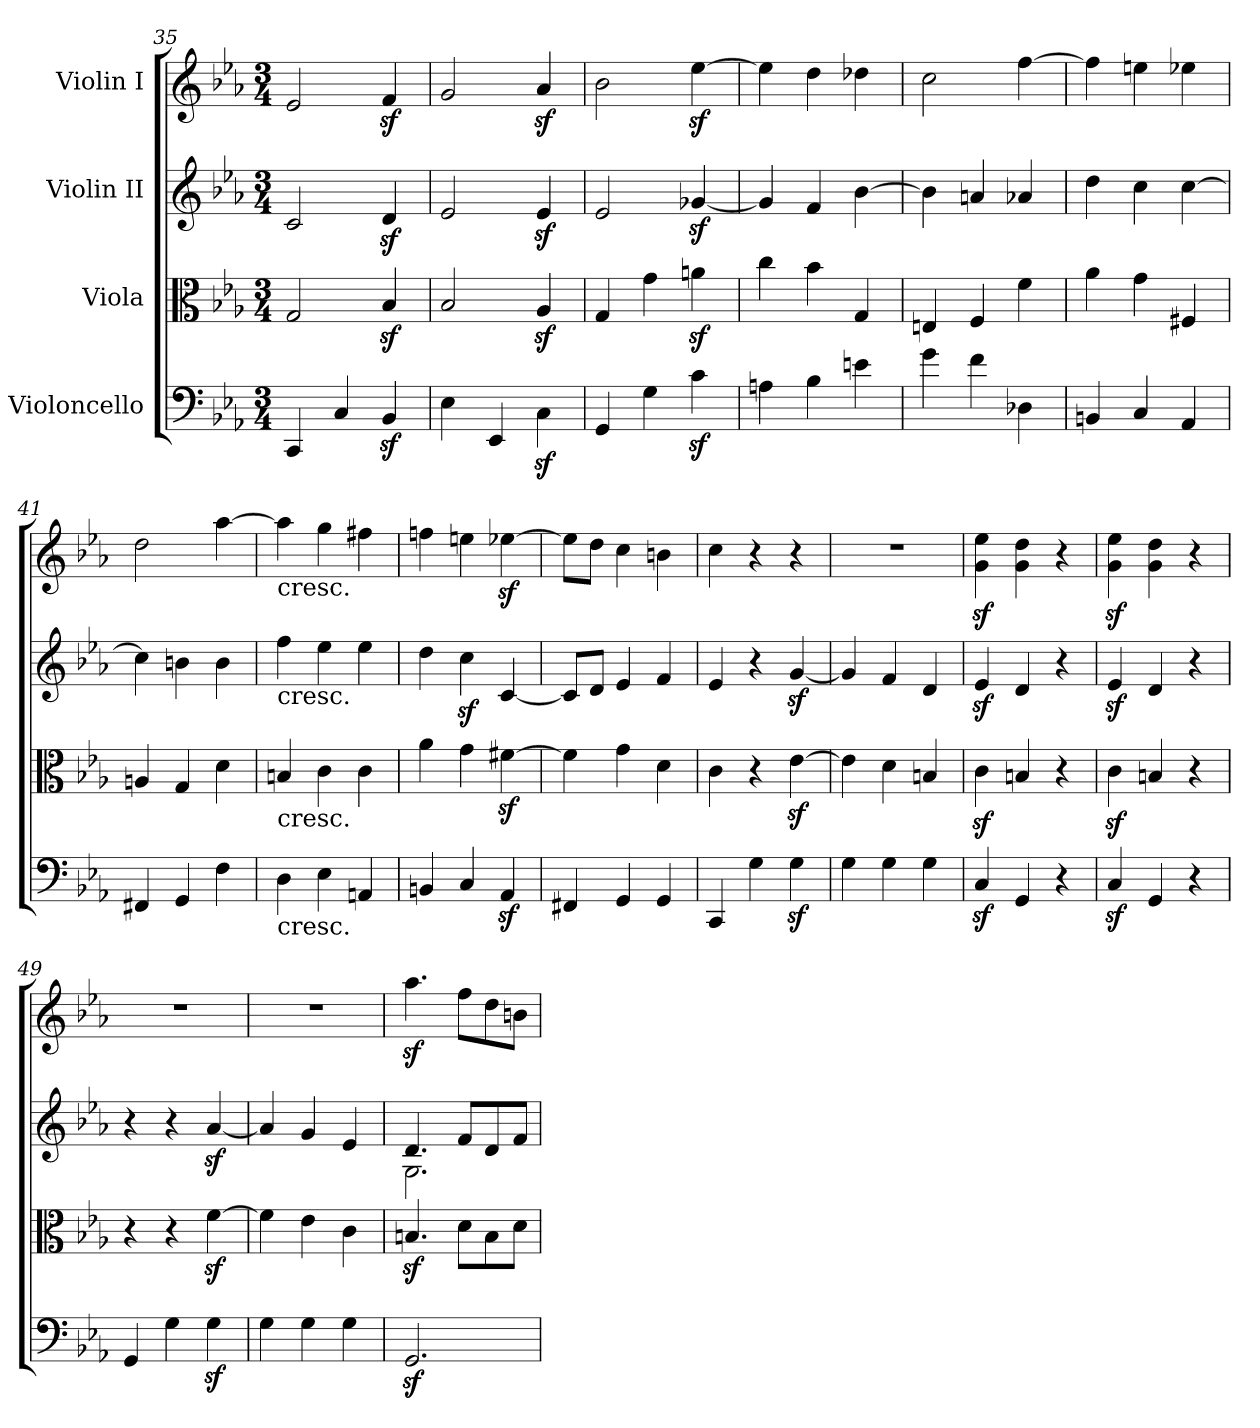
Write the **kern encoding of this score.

**kern	**kern	**kern	**kern
*part4	*part3	*part2	*part1
*staff4	*staff3	*staff2	*staff1
*I"Violoncello	*I"Viola	*I"Violin II	*I"Violin I
*clefF4	*clefC3	*clefG2	*clefG2
*k[b-e-a-]	*k[b-e-a-]	*k[b-e-a-]	*k[b-e-a-]
*M3/4	*M3/4	*M3/4	*M3/4
=35	=35	=35	=35
4CC/	2G/	2c/	2e-/
4C/	.	.	.
4BB-z</	4B-z</	4dz</	4fz</
=36	=36	=36	=36
4E-\	2B-/	2e-/	2g/
4EE-/	.	.	.
4Cz<\	4A-z</	4e-z</	4a-z</
=37	=37	=37	=37
4GG/	4G/	2e-/	2b-\
4G\	4g\	.	.
4cz<\	4anz<\	[4g-Xz</	[4ee-z<\
!!LO:LB:g=z
=38	=38	=38	=38
4An\	4cc\	4g-/]	4ee-\]
4B-\	4b-\	4f/	4dd\
4en\	4G/	[4b-\	4dd-X\
=39	=39	=39	=39
4g\	4En/	4b-\]	2cc\
4f\	4F/	4an/	.
4D-X\	4f\	4a-X/	[4ff\
=40	=40	=40	=40
4BBn/	4a-\	4dd\	4ff\]
4C/	4g\	4cc\	4een\
4AA-/	4F#X/	[4cc\	4ee-X\
=41	=41	=41	=41
4FF#X/	4An/	4cc\]	2dd\
4GG/	4G/	4bn\	.
4F\	4d\	4b\	[4aa-\
!!LO:PB:g=z
=42	=42	=42	=42
!	!	!	!LO:TX:b:t=cresc.
!	!	!LO:TX:b:t=cresc.	!
!	!LO:TX:b:t=cresc.	!	!
!LO:TX:b:t=cresc.	!	!	!
4D\	4Bn/	4ff\	4aa-\]
4E-\	4c\	4ee-\	4gg\
4AAn/	4c\	4ee-\	4ff#X\
=43	=43	=43	=43
4BBn/	4a-\	4dd\	4ffn\
4C/	4g\	4ccz<\	4een\
4AA-z</	[4f#Xz<\	[4c/	[4ee-Xz<\
!!LO:PB:g=z
=44	=44	=44	=44
4FF#X/	4f#\]	8c/L]	8ee-\L]
.	.	8d/J	8dd\J
4GG/	4g\	4e-/	4cc\
4GG/	4d\	4f/	4bn\
=45	=45	=45	=45
4CC/	4c\	4e-/	4cc\
4G\	4r	4r	4r
4Gz<\	[4e-z<\	[4gz</	4r
=46	=46	=46	=46
4G\	4e-\]	4g/]	2.r
4G\	4d\	4f/	.
4G\	4Bn/	4d/	.
=47	=47	=47	=47
4Cz</	4cz<\	4e-z</	4g\z< 4ee-\z<
4GG/	4Bn/	4d/	4g\ 4dd\
4r	4r	4r	4r
=48	=48	=48	=48
4Cz</	4cz<\	4e-z</	4g\z< 4ee-\z<
4GG/	4Bn/	4d/	4g\ 4dd\
4r	4r	4r	4r
=49	=49	=49	=49
4GG/	4r	4r	2.r
4G\	4r	4r	.
4Gz<\	[4fz<\	[4a-z</	.
!!LO:LB:g=z
=50	=50	=50	=50
4G\	4f\]	4a-/]	2.r
4G\	4e-\	4g/	.
4G\	4c\	4e-/	.
=51	=51	=51	=51
*	*	*^	*
2.GGz</	4.Bnz</	4.d/	2.G\	4.aa-z<\
.	8d\L	8f/L	.	8ff\L
.	8B\	8d/	.	8dd\
.	8d\J	8f/J	.	8bn\J
*	*	*v	*v	*
=	=	=	=
*-	*-	*-	*-
